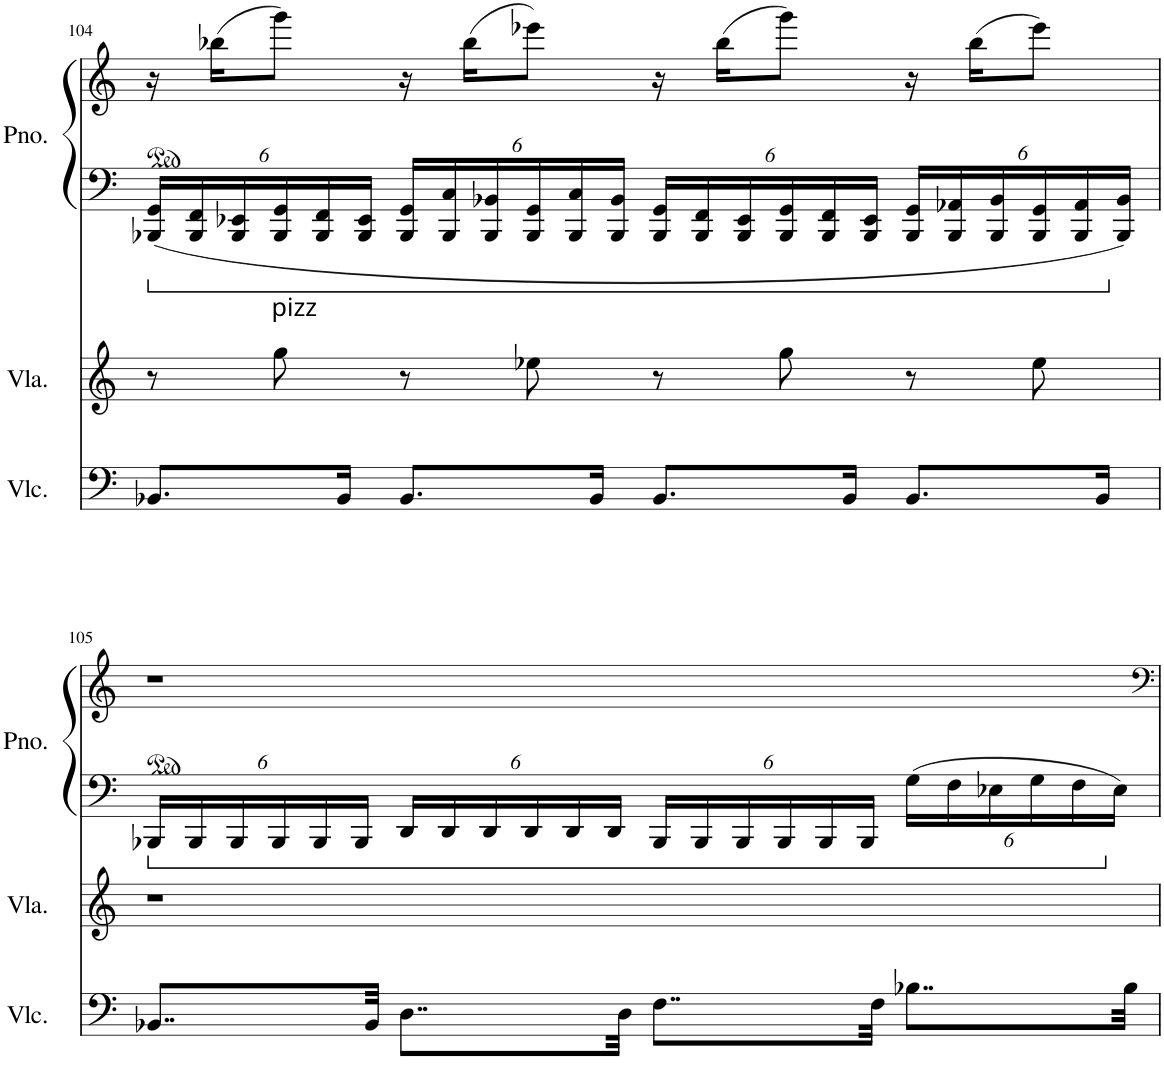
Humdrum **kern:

**kern	**kern	**kern	**kern
*part3	*part2	*part1	*part1
*staff4	*staff3	*staff2	*staff1
*I"Violoncello	*I"Viola	*I"Piano	*
*I'Vlc.	*I'Vla.	*I'Pno.	*
!!LO:PB:g=z
*clefF4	*clefG2	*clefF4	*clefG2
*k[]	*k[]	*k[]	*k[]
*M4/4	*M4/4	*M4/4	*M4/4
*	*	*Xbrackettup	*
=104	=104	=104	=104
8.BB-X/L	8r	24BBB-X/ 24GG/LL	16r
.	.	24BBB-/ 24FF/	.
.	.	.	(16bb-X\KL
.	.	24BBB-/ 24EE-X/	.
!	!LO:TX:a:t=pizz	!	!
.	8gg\	24BBB-/ 24GG/	8ggg\J)
.	.	24BBB-/ 24FF/	.
16BB-/Jk	.	.	.
.	.	24BBB-/ 24EE-/JJ	.
8.BB-/L	8r	24BBB-/ 24GG/LL	16r
.	.	24BBB-/ 24C/	.
.	.	.	(16bb-\KL
.	.	24BBB-/ 24BB-X/	.
.	8ee-X\	24BBB-/ 24GG/	8eee-X\J)
.	.	24BBB-/ 24C/	.
16BB-/Jk	.	.	.
.	.	24BBB-/ 24BB-/JJ	.
8.BB-/L	8r	24BBB-/ 24GG/LL	16r
.	.	24BBB-/ 24FF/	.
.	.	.	(16bb-\KL
.	.	24BBB-/ 24EE-/	.
.	8gg\	24BBB-/ 24GG/	8ggg\J)
.	.	24BBB-/ 24FF/	.
16BB-/Jk	.	.	.
.	.	24BBB-/ 24EE-/JJ	.
8.BB-/L	8r	24BBB-/ 24GG/LL	16r
.	.	24BBB-/ 24AA-X/	.
.	.	.	(16bb-\KL
.	.	24BBB-/ 24BB-/	.
.	8ee-\	24BBB-/ 24GG/	8eee-\J)
.	.	24BBB-/ 24AA-/	.
16BB-/Jk	.	.	.
.	.	24BBB-/ 24BB-/JJ	.
!!LO:LB:g=z
=105	=105	=105	=105
8..BB-X/L	1r	24BBB-X/LL	1r
.	.	24BBB-/	.
.	.	24BBB-/	.
.	.	24BBB-/	.
.	.	24BBB-/	.
.	.	24BBB-/JJ	.
32BB-/Jkk	.	.	.
8..D\L	.	24DD/LL	.
.	.	24DD/	.
.	.	24DD/	.
.	.	24DD/	.
.	.	24DD/	.
.	.	24DD/JJ	.
32D\Jkk	.	.	.
8..F\L	.	24BBB-/LL	.
.	.	24BBB-/	.
.	.	24BBB-/	.
.	.	24BBB-/	.
.	.	24BBB-/	.
.	.	24BBB-/JJ	.
32F\Jkk	.	.	.
8..B-X\L	.	24G\LL	.
.	.	24F\	.
.	.	24E-X\	.
.	.	24G\	.
.	.	24F\	.
.	.	24E-\JJ	.
32B-\Jkk	.	.	.
=	=	=	=
*-	*-	*-	*-
